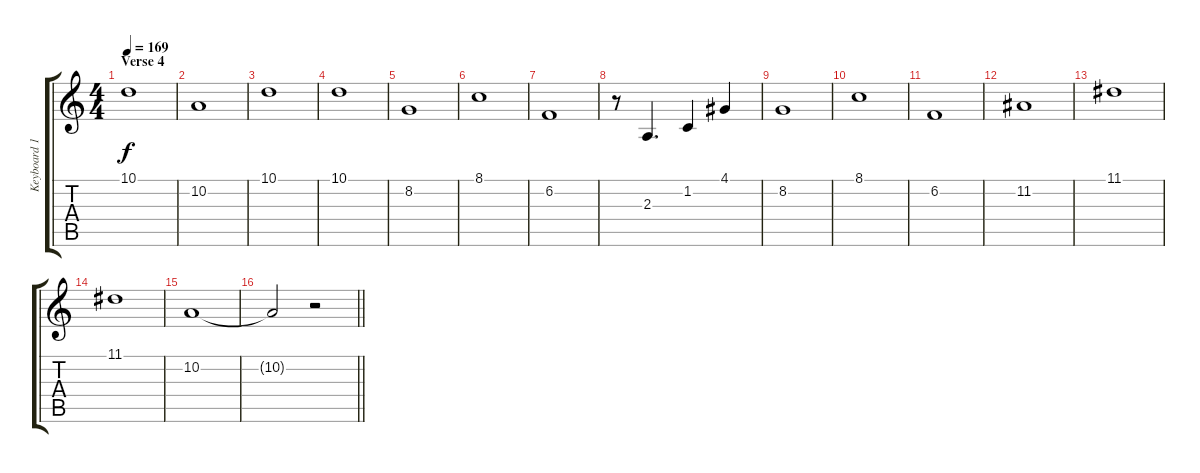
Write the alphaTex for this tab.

\track ("Keyboard 1" "Keyboard 1") {instrument tremolostrings}
\staff {score tabs}
\tuning (E4 B3 G3 D3 A2 E2) {hide}
\ts (4 4)
\section ("" "Verse 4")
\tempo 169
\clef g2
\ks c
10.1.1{dy f} |
10.2.1 |
10.1.1 |
10.1.1 |
8.2.1 |
8.1.1 |
6.2.1 |
r.8 2.3.4{d} 1.2.4 4.1.4 |
8.2.1 |
8.1.1 |
6.2.1 |
11.2.1 |
11.1.1 |
11.1.1 |
10.2.1 |
\barLineRight lightlight
10.2{t}.2 r.2
